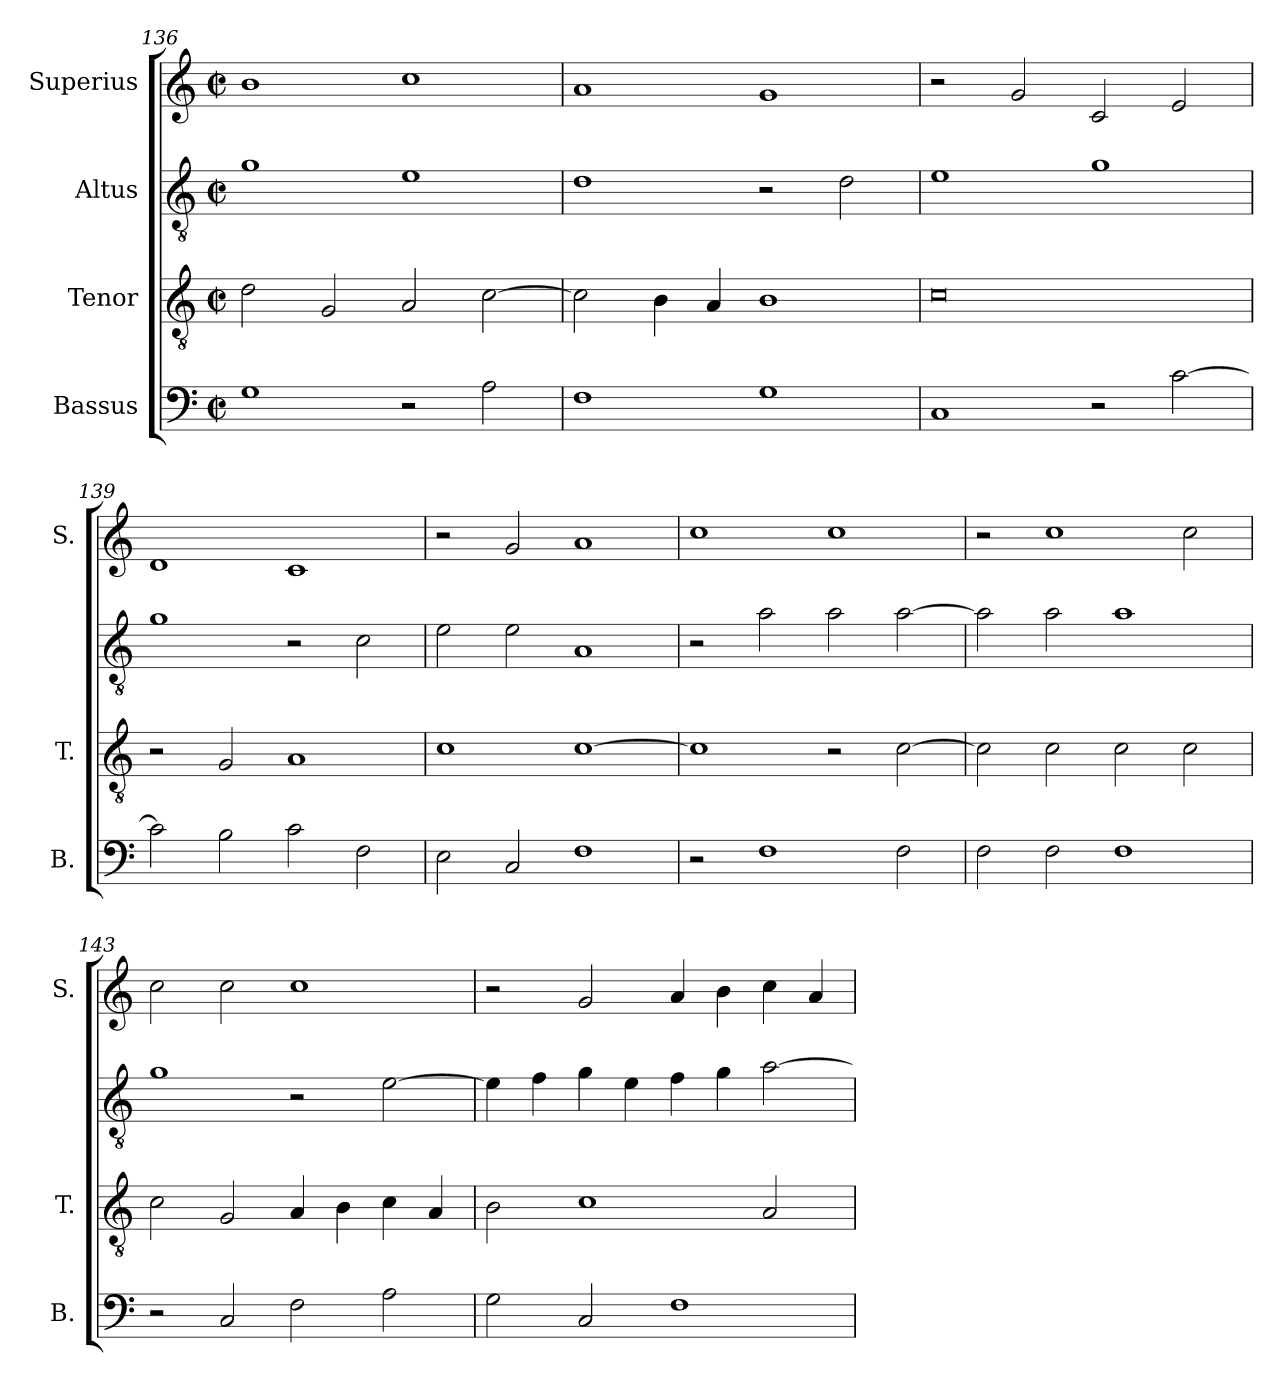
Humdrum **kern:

**kern	**kern	**kern	**kern
*part4	*part3	*part2	*part1
*staff4	*staff3	*staff2	*staff1
*I"Bassus	*I"Tenor	*I"Altus	*I"Superius
*I'B.	*I'T.	*	*I'S.
*clefF4	*clefGv2	*clefGv2	*clefG2
*	*ITrd7c12	*ITrd7c12	*
*k[]	*k[]	*k[]	*k[]
*C:	*C:	*C:	*C:
*M2/2	*M2/2	*M2/2	*M2/2
*met(c|)	*met(c|)	*met(c|)	*met(c|)
=136	=136	=136	=136
1Gi	2Di\	1Gi	1bi
.	2GGi/	.	.
2r	2AAi/	1Ei	1cci
2Ai\	[>2Ci\	.	.
!!LO:LB:g=z
=137	=137	=137	=137
1Fi	2Ci\]	1Di	1ai
.	4BBi\	.	.
.	4AAi/	.	.
1Gi	1BBi	2r	1gi
.	.	2Di\	.
=138	=138	=138	=138
1Ci	0Ci	1Ei	2r
.	.	.	2gi/
2r	.	1Gi	2ci/
[>2ci\	.	.	2ei/
=139	=139	=139	=139
2ci\]	2r	1Gi	1di
2Bi\	2GGi/	.	.
2ci\	1AAi	2r	1ci
2Fi\	.	2Ci\	.
=140	=140	=140	=140
2Ei\	1Ci	2Ei\	2r
2Ci/	.	2Ei\	2gi/
1Fi	[>1Ci	1AAi	1ai
=141	=141	=141	=141
2r	1Ci]	2r	1cci
1Fi	.	2Ai\	.
.	2r	2Ai\	1cci
2Fi\	[>2Ci\	[>2Ai\	.
!!LO:PB:g=z
=142	=142	=142	=142
2Fi\	2Ci\]	2Ai\]	2r
2Fi\	2Ci\	2Ai\	1cci
1Fi	2Ci\	1Ai	.
.	2Ci\	.	2cci\
=143	=143	=143	=143
2r	2Ci\	1Gi	2cci\
2Ci/	2GGi/	.	2cci\
2Fi\	4AAi/	2r	1cci
.	4BBi\	.	.
2Ai\	4Ci\	[>2Ei\	.
.	4AAi/	.	.
=144	=144	=144	=144
2Gi\	2BBi\	4Ei\]	2r
.	.	4Fi\	.
2Ci/	1Ci	4Gi\	2gi/
.	.	4Ei\	.
1Fi	.	4Fi\	4ai/
.	.	4Gi\	4bi\
.	2AAi/	[>2Ai\	4cci\
.	.	.	4ai/
=	=	=	=
*-	*-	*-	*-
